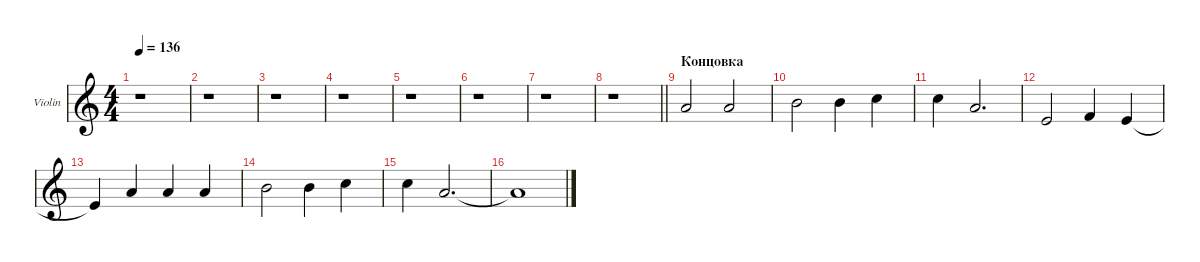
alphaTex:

\defaultSystemsLayout 4
\hideDynamics
\bracketExtendMode groupsimilarinstruments
\multiTrackTrackNamePolicy allsystems
\firstSystemTrackNameOrientation horizontal
\otherSystemsTrackNameOrientation horizontal
\track ("Violin" "Violin") {instrument violin}
\staff {score}
\tuning (E5 A4 D4 G3)
\ts (4 4)
\scale
0.228276
\tempo 136
\accidentals auto
\clef g2
\ottava regular
\simile none
\ks aminor
r.1{dy f} |
\scale
0.300425 r.1 |
\scale
0.194622 r.1 |
\scale
0.222265 r.1 |
\scale
0.281949 r.1 |
r.1 |
r.1 |
\barLineRight lightlight
r.1 |
\section ("" "Концовка")
0.2.2 0.2.2 |
2.2.2 2.2.4 3.2.4 |
3.2.4 0.2.2{d} |
2.3.2 3.3.4 2.3.4 |
2.3{t}.4 0.2.4 0.2.4 0.2.4 |
2.2.2 2.2.4 3.2.4 |
\scale
0.194313 3.2.4 0.2.2{d} |
\scale
0.226066 0.2{t}.1
